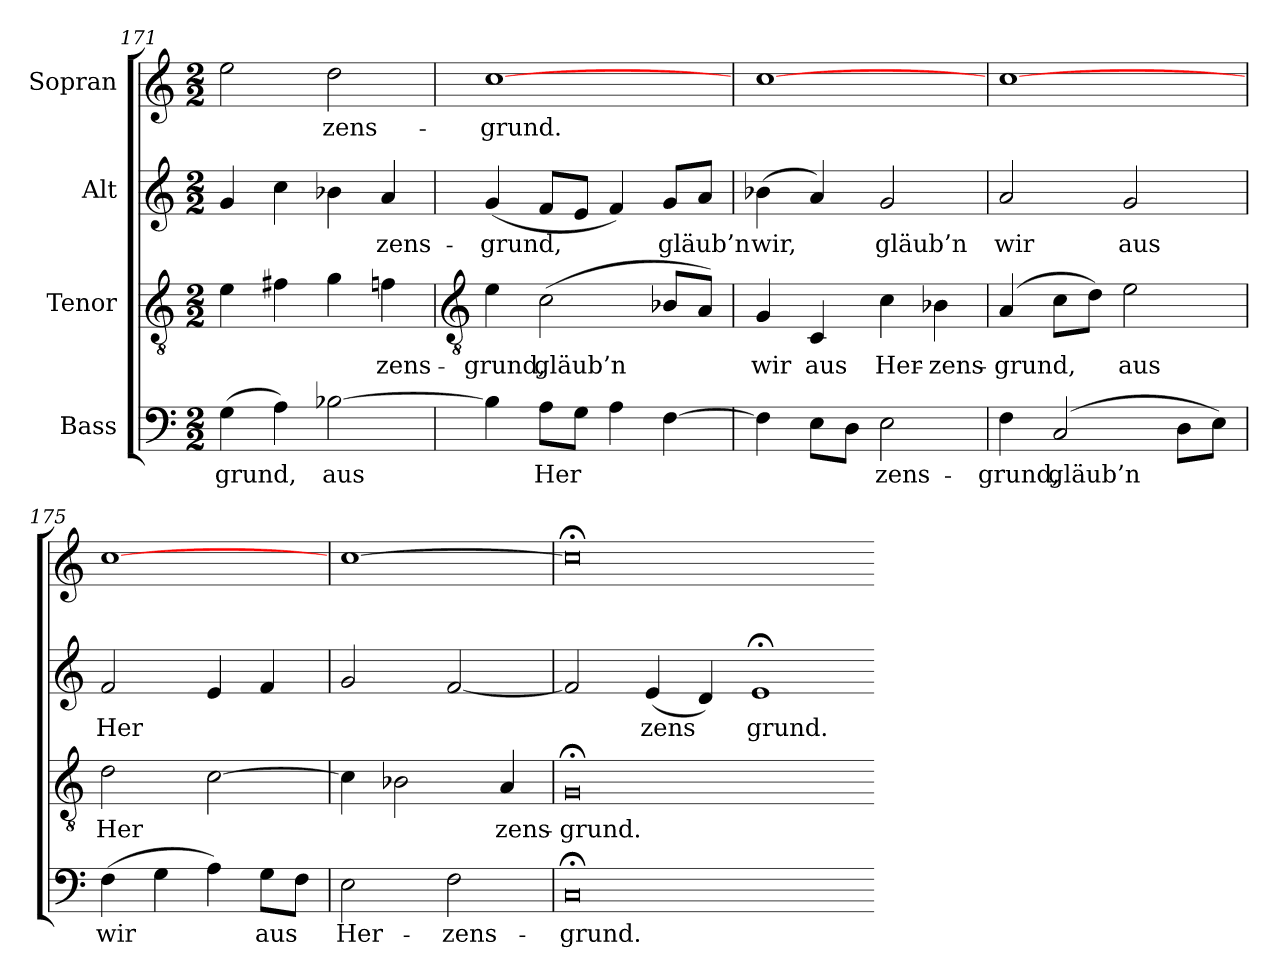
**kern	**text	**kern	**text	**kern	**text	**kern	**text
*part4	*part4	*part3	*part3	*part2	*part2	*part1	*part1
*staff4	*staff4	*staff3	*staff3	*staff2	*staff2	*staff1	*staff1
*I"Bass	*	*I"Tenor	*	*I"Alt	*	*I"Sopran	*
*clefF4	*	*clefGv2	*	*clefG2	*	*clefG2	*
*k[]	*	*k[]	*	*k[]	*	*k[]	*
*C:	*	*C:	*	*C:	*	*C:	*
*M2/2	*	*M2/2	*	*M2/2	*	*M2/2	*
=171	=171	=171	=171	=171	=171	=171	=171
!	!LO:LY:b	!	!	!	!	!	!
(>4G	-grund,	4e	.	4g	.	2ee	.
!	!	!	!LO:LY:b	!	!LO:LY:b	!	!
4A)	.	4f#X	-	4cc	-	.	.
!	!LO:LY:b	!	!	!	!	!	!LO:LY:b
[2B-X	aus	4g	.	4b-X	.	2dd	zens-
!	!	!	!LO:LY:b	!	!LO:LY:b	!	!
.	.	4fn	zens-	4a	zens-	.	.
!!LO:LB:g=z
=172	=172	=172	=172	=172	=172	=172	=172
*	*	*clefGv2	*	*	*	*	*
!	!LO:LY:b	!	!LO:LY:b	!	!LO:LY:b	!	!LO:LY:b
4B-]	_	4e	-grund,	(<4g	-grund,	[1cc	-grund.
!	!LO:LY:b	!	!LO:LY:b	!	!	!	!
8AL	Her	(<2c	gläub’n	8fL	.	.	.
8GJ	.	.	.	8eJ	.	.	.
4A	.	.	.	4f)	.	.	.
!	!	!	!	!	!LO:LY:b	!	!
[4F	.	8B-XL	.	8gL	gläub’n	.	.
.	.	8AJ)	.	8aJ	.	.	.
=173	=173	=173	=173	=173	=173	=173	=173
!	!	!	!LO:LY:b	!	!LO:LY:b	!	!
4F]	.	4G	wir	(<4b-X	wir,	[1cc	.
!	!	!	!LO:LY:b	!	!	!	!
8EL	.	4C	aus	4a)	.	.	.
8DJ	.	.	.	.	.	.	.
!	!LO:LY:b	!	!LO:LY:b	!	!LO:LY:b	!	!
2E	zens-	4c	Her-	2g	gläub’n	.	.
!	!	!	!LO:LY:b	!	!	!	!
.	.	4B-X	-zens-	.	.	.	.
=174	=174	=174	=174	=174	=174	=174	=174
!	!LO:LY:b	!	!LO:LY:b	!	!LO:LY:b	!	!
4F	-grund,	(>4A	-grund,	2a	wir	[1cc	.
!	!LO:LY:b	!	!	!	!	!	!
(>2C	gläub’n	8cL	.	.	.	.	.
.	.	8dJ)	.	.	.	.	.
!	!	!	!LO:LY:b	!	!LO:LY:b	!	!
.	.	2e	aus	2g	aus	.	.
8DL	.	.	.	.	.	.	.
8EJ)	.	.	.	.	.	.	.
=175	=175	=175	=175	=175	=175	=175	=175
!	!LO:LY:b	!	!LO:LY:b	!	!LO:LY:b	!	!
(>4F	wir	2d	Her	2f	Her	[1cc	.
4G	.	.	.	.	.	.	.
4A)	.	[2c	.	4e	.	.	.
!	!LO:LY:b	!	!	!	!	!	!
8GL	aus	.	.	4f	.	.	.
8FJ	.	.	.	.	.	.	.
=176	=176	=176	=176	=176	=176	=176	=176
!	!LO:LY:b	!	!	!	!	!	!
2E	Her-	4c]	.	2g	.	[1cc	.
.	.	2B-X	.	.	.	.	.
!	!LO:LY:b	!	!	!	!	!	!
2F	-zens-	.	.	[2f	.	.	.
!	!	!	!LO:LY:b	!	!	!	!
.	.	4A	zens-	.	.	.	.
=177	=177	=177	=177	=177	=177	=177	=177
!	!LO:LY:b	!	!LO:LY:b	!	!	!	!
0C;<	-grund.	0G;<	-grund.	2f]	.	0cc;<]	.
!	!	!	!	!	!LO:LY:b	!	!
.	.	.	.	(<4e	zens	.	.
.	.	.	.	4d)	.	.	.
!	!	!	!	!	!LO:LY:b	!	!
.	.	.	.	1e;<	grund.	.	.
=-	=-	=-	=-	=-	=-	=-	=-
*-	*-	*-	*-	*-	*-	*-	*-
